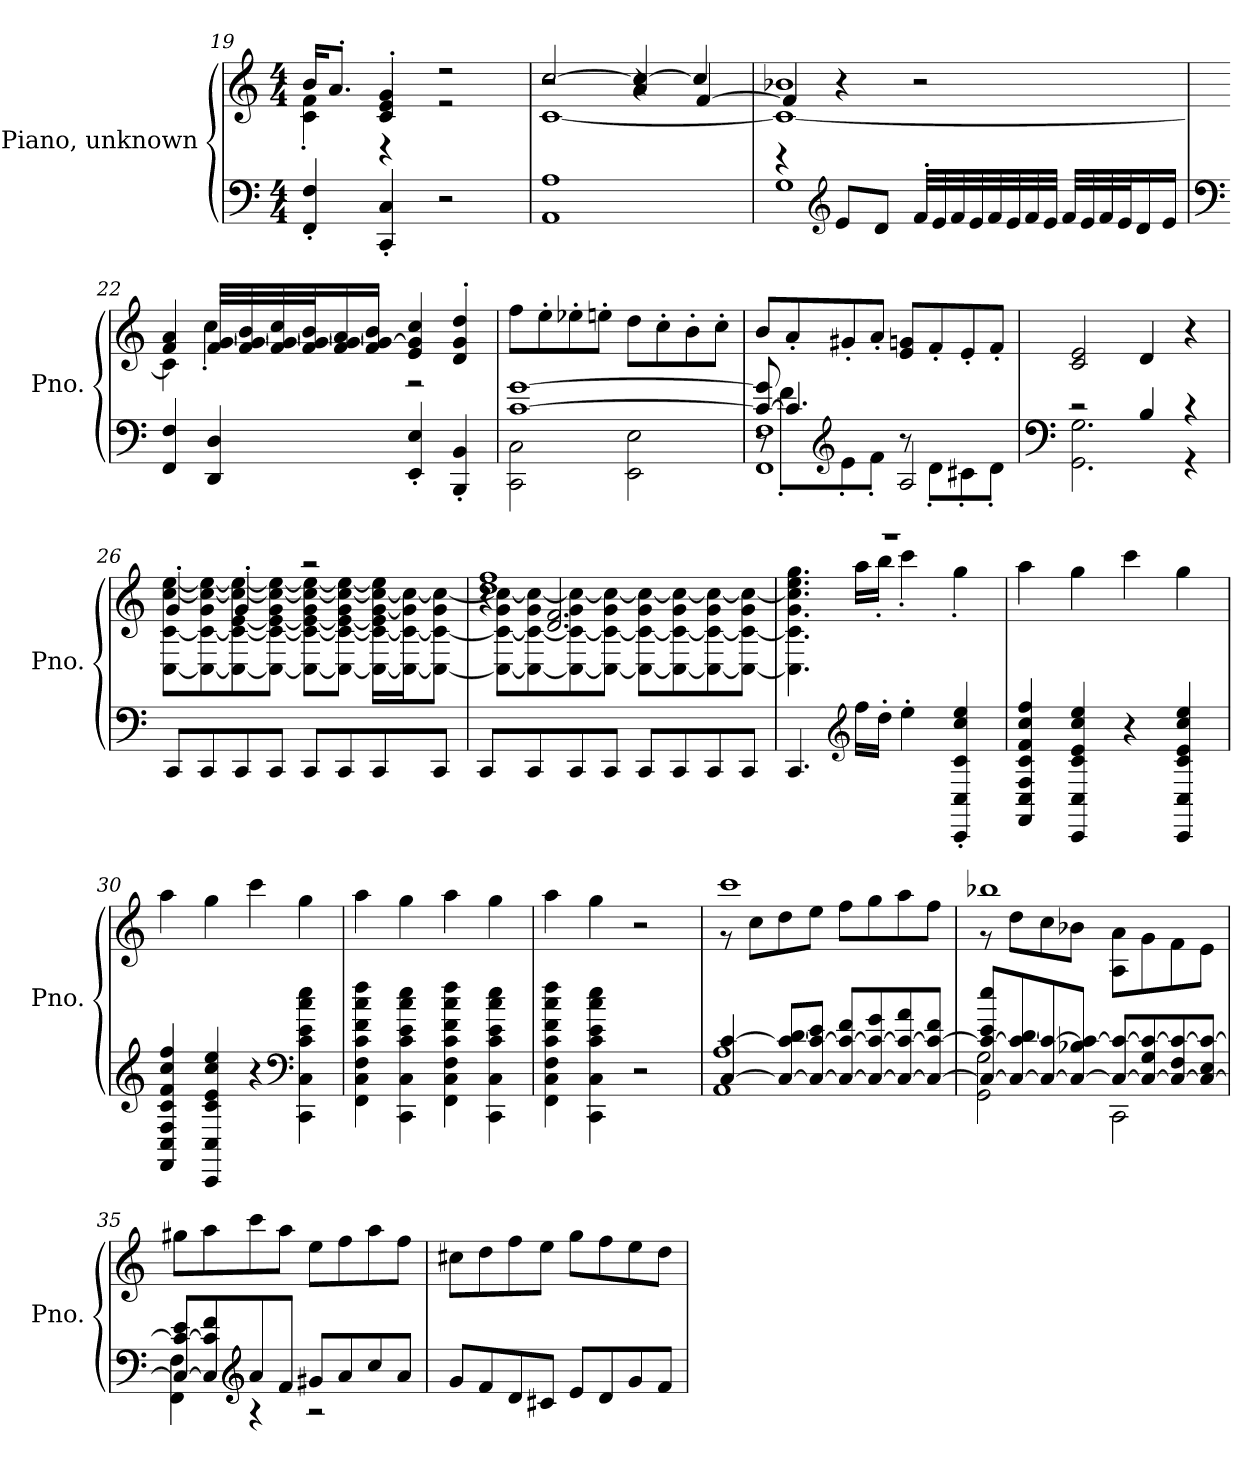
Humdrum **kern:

**kern	**kern
*part1	*part1
*staff2	*staff1
*I"Piano, unknown	*
*I'Pno.	*
*clefF4	*clefG2
*k[]	*k[]
*M4/4	*M4/4
=19	=19
*	*^
4FF/' 4F/'	16b/KL	4c\' 4f\'
.	8.a'/J	.
4CC/' 4C/'	4c/' 4e/' 4g/'	4r
2r	2r	2r
=20	=20	=20
*	*	*^
1AA 1A	[2cc/	[1c	2r
.	4a/ 4cc/_	.	4r
.	4cc/]	.	[4f/
!!LO:LB:g=z	!!	!!
=21	=21	=21	=21
*^	*	*	*
4r	1G	1b-X	1c_	4f/]
*clefG2	*	*	*	*
8e/L	.	.	.	4r
8d/J	.	.	.	.
32f'/LLL	.	.	.	2r
32e/	.	.	.	.
32f/	.	.	.	.
32e/	.	.	.	.
32f/	.	.	.	.
32e/	.	.	.	.
32f/	.	.	.	.
32e/JJJ	.	.	.	.
32f/LLL	.	.	.	.
32e/	.	.	.	.
32f/	.	.	.	.
32e/J	.	.	.	.
16d/	.	.	.	.
16e/JJ	.	.	.	.
*v	*v	*	*	*
*	*v	*v	*v
=22	=22
*clefF4	*
*	*^
4FF/ 4F/	4f/ 4a/	4c\]
4DD/ 4D/	[32f/ [32g/LLL	4cc'\
.	32f/_ 32g/_ 32b/	.
.	32f/_ 32g/_ 32cc/	.
.	32f/_ 32g/_ 32b/J	.
.	16f/_ 16g/_ 16a/	.
.	16f/] 16g/_ 16b/JJ	.
4EE/' 4E/'	4e/ 4g/] 4cc/	2r
4BBB/' 4BB/'	4d/' 4g/' 4dd/'	.
*	*v	*v
=23	=23
*^	*
[1c [1g	2CC\ 2C\	8ff\L
.	.	8ee'\
.	.	8ee-X'\
.	.	8een'\J
.	2EE\ 2E\	8dd\L
.	.	8cc'\
.	.	8b'\
.	.	8cc'\J
!!LO:LB:g=z
=24	=24	=24
*	*^	*
8c/_ 8g/]	8r	1FF 1F	8b/L
4.c/]	8f'\L	.	8a'/
*clefG2	*	*	*
.	8e'\	.	8g#X'/
.	8f'\J	.	8a'/J
2A/	8r	.	8e/ 8gn/L
.	8d'\L	.	8f'/
.	8c#X'\	.	8e'/
.	8d'\J	.	8f'/J
*v	*v	*v	*
=25	=25
*clefF4	*
*^	*
2r	2.GG\ 2.G\	2c/ 2e/
4B/	.	4d/
4r	4r	4r
*v	*v	*
=26	=26
*	*^
8CC/L	4g'/	[8C\ [8c\ [8cc\ [8ee\L
8CC/	.	8C\_ 8c\_ 8g\ 8cc\_ 8ee\_
8CC/	4g'/	8C\_ 8c\_ [8e\ 8cc\_ 8ee\_
8CC/J	.	8C\_ 8c\_ 8e\_ 8g\ 8cc\_ 8ee\_J
8CC/L	2r	8C\_ 8c\_ 8e\_ 8g\ 8cc\_ 8ee\_L
8CC/	.	8C\_ 8c\_ 8e\_ 8g\ 8cc\_ 8ee\_J
8CC/	.	16C\_ 16c\_ 16e\] [16g\ 16cc\_ 16ee\]LL
.	.	16C\_ 16c\_ 16g\] 16cc\_J
8CC/J	.	8C\_ 8c\_ 8g\ 8cc\_J
!!LO:LB:g=z
=27	=27	=27
*	*	*^
8CC/L	1dd 1ff	8C\_ 8c\_ 8g\ 8cc\_L	4r
8CC/	.	8C\_ 8c\_ 8g\ 8cc\_	.
8CC/	.	8C\_ 8c\_ 8g\ 8cc\_	2.d/ 2.f/
8CC/J	.	8C\_ 8c\_ 8g\ 8cc\_J	.
8CC/L	.	8C\_ 8c\_ 8g\ 8cc\_L	.
8CC/	.	8C\_ 8c\_ 8g\ 8cc\_	.
8CC/	.	8C\_ 8c\_ 8g\ 8cc\_	.
8CC/J	.	8C\_ 8c\_ 8g\ 8cc\_J	.
*	*	*v	*v
=28	=28	=28
4.CC/	1r	4.C\] 4.c\] 4.g\ 4.cc\] 4.ee\ 4.gg\
*clefG2	*	*
16ff\LL	.	16aa\LL
16dd'\JJ	.	16bb'\JJ
4ee'\	.	4ccc'\
4CC/' 4C/' 4c/' 4cc/' 4ee/'	.	4gg'\
*	*v	*v
=29	=29
4FF/ 4C/ 4F/ 4c/ 4f/ 4cc/ 4ff/	4aa\
4CC/ 4C/ 4c/ 4e/ 4cc/ 4ee/	4gg\
4r	4ccc\
4CC/ 4C/ 4c/ 4e/ 4cc/ 4ee/	4gg\
=30	=30
4FF/ 4C/ 4F/ 4c/ 4f/ 4cc/ 4ff/	4aa\
4CC/ 4C/ 4c/ 4e/ 4cc/ 4ee/	4gg\
4r	4ccc\
*clefF4	*
4CC\ 4C\ 4c\ 4e\ 4cc\ 4ee\	4gg\
=31	=31
4FF\ 4C\ 4F\ 4c\ 4f\ 4cc\ 4ff\	4aa\
4CC\ 4C\ 4c\ 4e\ 4cc\ 4ee\	4gg\
4FF\ 4C\ 4F\ 4c\ 4f\ 4cc\ 4ff\	4aa\
4CC\ 4C\ 4c\ 4e\ 4cc\ 4ee\	4gg\
!!LO:LB:g=z
=32	=32
4FF\ 4C\ 4F\ 4c\ 4f\ 4cc\ 4ff\	4aa\
4CC\ 4C\ 4c\ 4e\ 4cc\ 4ee\	4gg\
2r	2r
=33	=33
*^	*^
[4C/ [4c/	1AA 1A	1ccc	8r
.	.	.	8cc\L
8C/_ 8c/_ 8d/L	.	.	8dd\
8C/_ 8c/_ 8e/J	.	.	8ee\J
8C/_ 8c/_ 8f/L	.	.	8ff\L
8C/_ 8c/_ 8g/	.	.	8gg\
8C/_ 8c/_ 8a/	.	.	8aa\
8C/_ 8c/_ 8f/J	.	.	8ff\J
=34	=34	=34	=34
8C/_ 8c/_ 8e/ 8ee/L	2GG\ 2G\	1bb-X	8r
8C/_ 8c/_ 8d/	.	.	8dd\L
8C/_ 8c/_	.	.	8cc\
8C/_ 8B-X/ 8c/_J	.	.	8b-X\J
8C/_ 8c/_L	2CC\	.	8A\ 8a\L
8C/_ 8G/ 8c/_	.	.	8g\
8C/_ 8F/ 8c/_	.	.	8f\
8C/_ 8E/ 8c/_J	.	.	8e\J
*	*	*v	*v
=35	=35	=35
8C/_ 8c/_ 8e/L	4FF\ 4F\	8gg#X\L
8C/] 8c/] 8f/	.	8aa\
*clefG2	*	*
8a/	4r	8ccc\
8f/J	.	8aa\J
8g#X/L	2r	8ee\L
8a/	.	8ff\
8cc/	.	8aa\
8a/J	.	8ff\J
*v	*v	*
!!LO:PB:g=z
=36	=36
8g/L	8cc#X\L
8f/	8dd\
8d/	8ff\
8c#X/J	8ee\J
8e/L	8gg\L
8d/	8ff\
8g/	8ee\
8f/J	8dd\J
=	=
*-	*-
